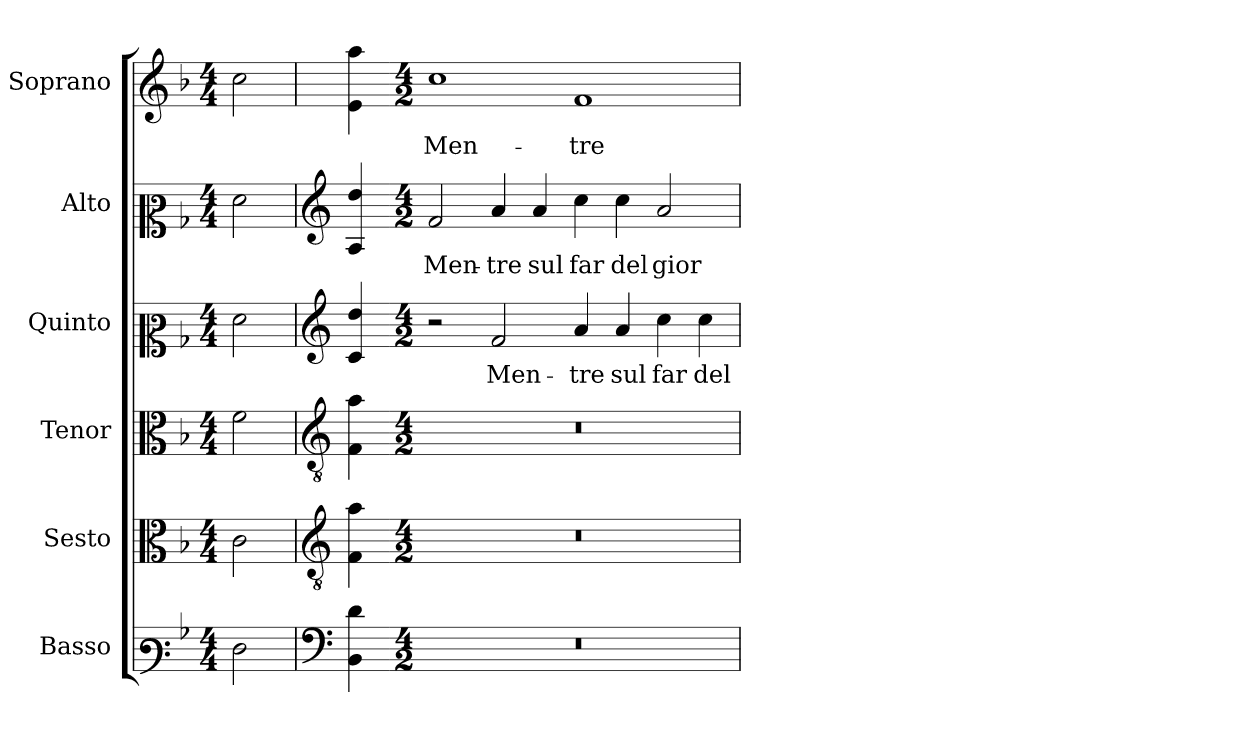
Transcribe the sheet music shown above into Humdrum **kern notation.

**kern	**kern	**kern	**kern	**text	**kern	**text	**kern	**text
*part6	*part5	*part4	*part3	*part3	*part2	*part2	*part1	*part1
*staff6	*staff5	*staff4	*staff3	*staff3	*staff2	*staff2	*staff1	*staff1
*I"Basso	*I"Sesto	*I"Tenor	*I"Quinto	*	*I"Alto	*	*I"Soprano	*
*	*I'T.	*I'T.	*	*	*I'A.	*	*I'Sop.	*
!!LO:PB:g=z
*clefF3	*clefC3	*clefC3	*clefC2	*	*clefC2	*	*clefG2	*
*	*ITrd7c12	*ITrd7c12	*	*	*	*	*	*
*k[b-]	*k[b-]	*k[b-]	*k[b-]	*	*k[b-]	*	*k[b-]	*
*F:	*F:	*F:	*F:	*	*F:	*	*F:	*
*M4/4	*M4/4	*M4/4	*M4/4	*	*M4/4	*	*M4/4	*
=1	=1	=1	=1	=1	=1	=1	=1	=1
!LO:N:head=open	!LO:N:head=open	!LO:N:head=open	!LO:N:head=open	!	!LO:N:head=open	!	!LO:N:head=open	!
2Fi\	2Ci\	2Fi\	2fi\	.	2fi\	.	2cci\	.
=2	=2	=2	=2	=2	=2	=2	=2	=2
*clefF4	*clefGv2	*clefGv2	*clefG2	*	*clefG2	*	*	*
4BB-i\ 4di	4FFi\ 4Ai	4FFi\ 4Ai	4ci/ 4ddi	.	4Ai/ 4ddi	.	4ei\ 4aai	.
=3-	=3-	=3-	=3-	=3-	=3-	=3-	=3-	=3-
*M4/2	*M4/2	*M4/2	*M4/2	*	*M4/2	*	*M4/2	*
!LO:N:vis=1	!LO:N:vis=1	!LO:N:vis=1	!	!	!	!	!	!
!	!	!	!	!	!	!LO:LY:b:color=#000000	!	!
!	!	!	!	!	!	!	!	!LO:LY:b:color=#000000
0r	0r	0r	2r	.	2fi/	Men-	1cci	Men-
!	!	!	!	!LO:LY:b:color=#000000	!	!	!	!
!	!	!	!	!	!	!LO:LY:b:color=#000000	!	!
.	.	.	2fi/	Men-	4ai/	-tre	.	.
!	!	!	!	!	!	!LO:LY:b:color=#000000	!	!
.	.	.	.	.	4ai/	sul	.	.
!	!	!	!	!LO:LY:b:color=#000000	!	!	!	!
!	!	!	!	!	!	!LO:LY:b:color=#000000	!	!
!	!	!	!	!	!	!	!	!LO:LY:b:color=#000000
.	.	.	4ai/	-tre	4cci\	far	1fi	-tre
!	!	!	!	!LO:LY:b:color=#000000	!	!	!	!
!	!	!	!	!	!	!LO:LY:b:color=#000000	!	!
.	.	.	4ai/	sul	4cci\	del	.	.
!	!	!	!	!LO:LY:b:color=#000000	!	!	!	!
!	!	!	!	!	!	!LO:LY:b:color=#000000	!	!
.	.	.	4cci\	far	2ai/	gior-	.	.
!	!	!	!	!LO:LY:b:color=#000000	!	!	!	!
.	.	.	4cci\	del	.	.	.	.
=	=	=	=	=	=	=	=	=
*-	*-	*-	*-	*-	*-	*-	*-	*-
